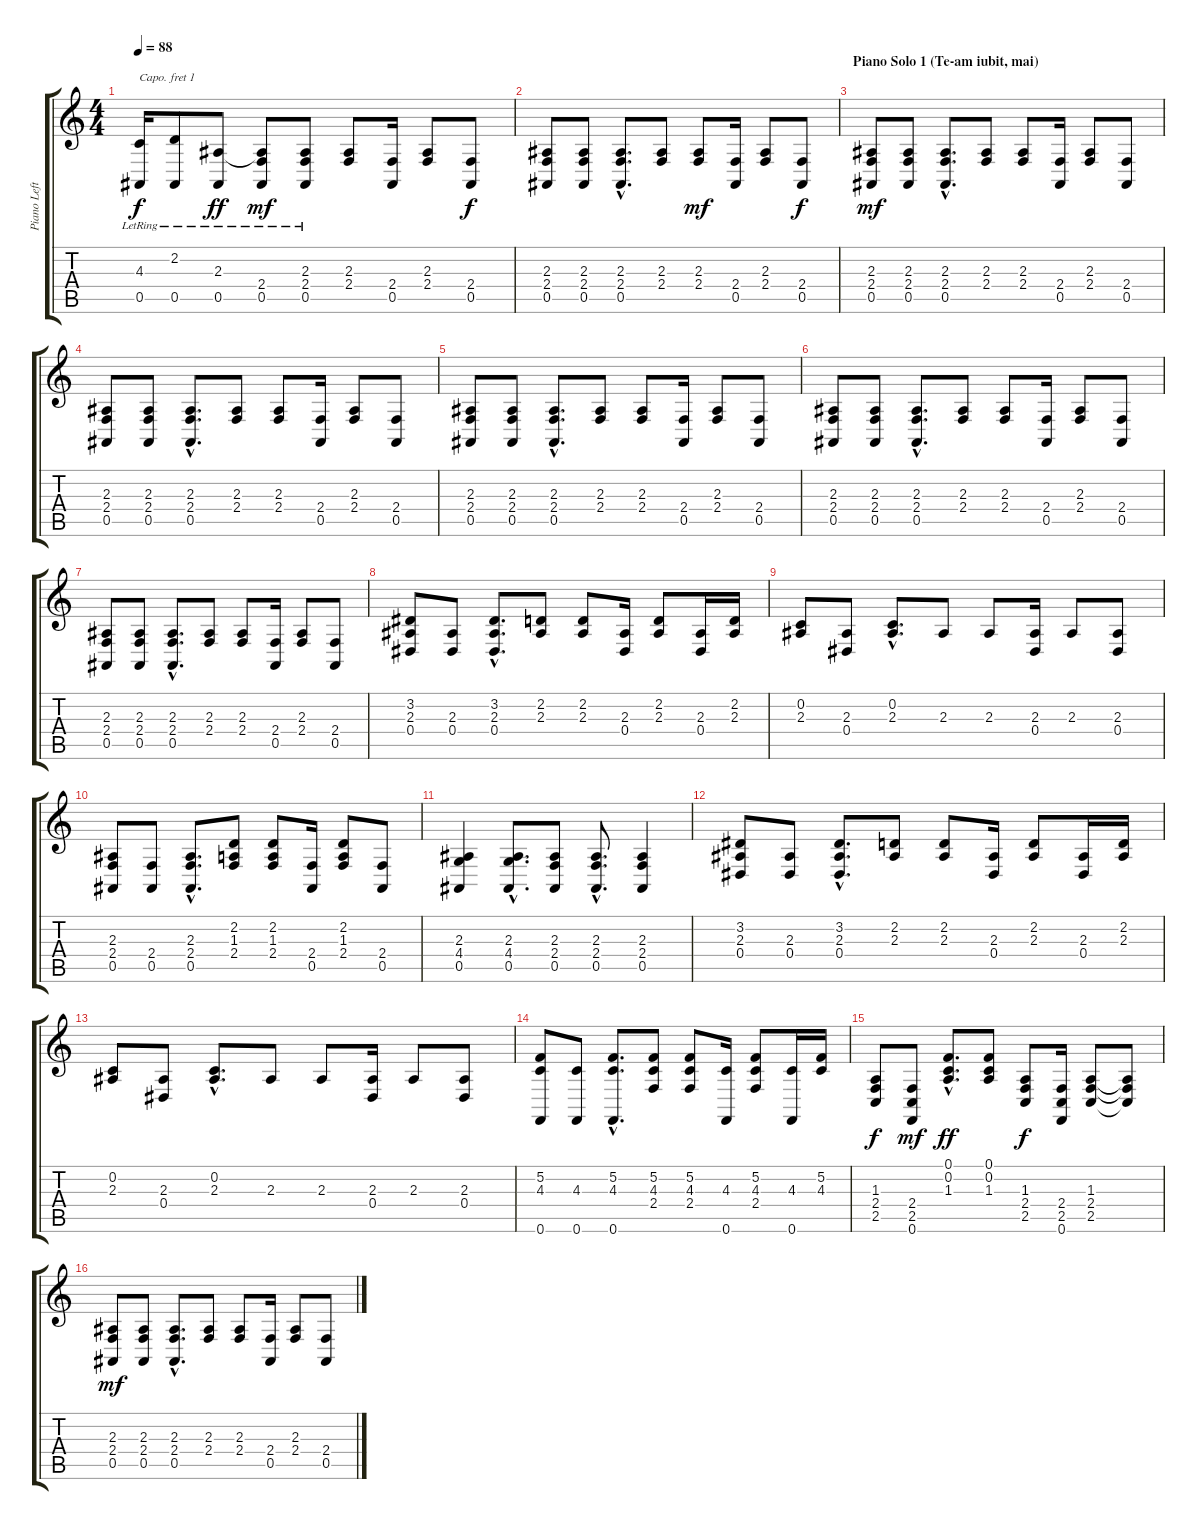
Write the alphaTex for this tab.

\track ("Piano Left Hand" "Piano Left") {instrument electricgrandpiano}
\staff {score tabs}
\capo 1
\tuning (E4 B3 G3 D3 A2 E2) {hide}
\ts (4 4)
\tempo 88
\clef g2
\ks c
(4.3 0.5{lr}).16{dy f} (2.2 0.5{lr}).8 (2.3 0.5{lr}).8{dy ff} (2.3{t} 2.4 0.5{lr}).8{dy mf} (2.3 2.4 0.5{lr}).8 (2.3 2.4).8 (2.4 0.5).16 (2.3 2.4).8 (2.4 0.5).8{dy f} |
(2.3 2.4 0.5).8 (2.3 2.4 0.5).8 (2.3{hac} 2.4{hac} 0.5{hac}).8{d} (2.3 2.4).8 (2.3 2.4).8{dy mf} (2.4 0.5).16 (2.3 2.4).8 (2.4 0.5).8{dy f} |
\section ("" "Piano Solo 1 (Te-am iubit, mai)")
(2.3 2.4 0.5).8{dy mf} (2.3 2.4 0.5).8 (2.3{hac} 2.4{hac} 0.5{hac}).8{d} (2.3 2.4).8 (2.3 2.4).8 (2.4 0.5).16 (2.3 2.4).8 (2.4 0.5).8 |
(2.3 2.4 0.5).8 (2.3 2.4 0.5).8 (2.3{hac} 2.4{hac} 0.5{hac}).8{d} (2.3 2.4).8 (2.3 2.4).8 (2.4 0.5).16 (2.3 2.4).8 (2.4 0.5).8 |
(2.3 2.4 0.5).8 (2.3 2.4 0.5).8 (2.3{hac} 2.4{hac} 0.5{hac}).8{d} (2.3 2.4).8 (2.3 2.4).8 (2.4 0.5).16 (2.3 2.4).8 (2.4 0.5).8 |
(2.3 2.4 0.5).8 (2.3 2.4 0.5).8 (2.3{hac} 2.4{hac} 0.5{hac}).8{d} (2.3 2.4).8 (2.3 2.4).8 (2.4 0.5).16 (2.3 2.4).8 (2.4 0.5).8 |
(2.3 2.4 0.5).8 (2.3 2.4 0.5).8 (2.3{hac} 2.4{hac} 0.5{hac}).8{d} (2.3 2.4).8 (2.3 2.4).8 (2.4 0.5).16 (2.3 2.4).8 (2.4 0.5).8 |
(3.2 2.3 0.4).8 (2.3 0.4).8 (3.2{hac} 2.3{hac} 0.4{hac}).8{d} (2.2 2.3).8 (2.2 2.3).8 (2.3 0.4).16 (2.2 2.3).8 (2.3 0.4).16 (2.2 2.3).16 |
(0.2 2.3).8 (2.3 0.4).8 (0.2{hac} 2.3{hac}).8{d} 2.3.8 2.3.8 (2.3 0.4).16 2.3.8 (2.3 0.4).8 |
(2.3 2.4 0.5).8 (2.4 0.5).8 (2.3{hac} 2.4{hac} 0.5{hac}).8{d} (2.2 1.3 2.4).8 (2.2 1.3 2.4).8 (2.4 0.5).16 (2.2 1.3 2.4).8 (2.4 0.5).8 |
(2.3 4.4 0.5).4 (2.3{hac} 4.4{hac} 0.5{hac}).8{d} (2.3 2.4 0.5).8 (2.3{hac} 2.4{hac} 0.5{hac}).8{d} (2.3 2.4 0.5).4 |
(3.2 2.3 0.4).8 (2.3 0.4).8 (3.2{hac} 2.3{hac} 0.4{hac}).8{d} (2.2 2.3).8 (2.2 2.3).8 (2.3 0.4).16 (2.2 2.3).8 (2.3 0.4).16 (2.2 2.3).16 |
(0.2 2.3).8 (2.3 0.4).8 (0.2{hac} 2.3{hac}).8{d} 2.3.8 2.3.8 (2.3 0.4).16 2.3.8 (2.3 0.4).8 |
(5.2 4.3 0.6).8 (4.3 0.6).8 (5.2{hac} 4.3{hac} 0.6{hac}).8{d} (5.2 4.3 2.4).8 (5.2 4.3 2.4).8 (4.3 0.6).16 (5.2 4.3 2.4).8 (4.3 0.6).16 (5.2 4.3).16 |
(1.3 2.4 2.5).8{dy f} (2.4 2.5 0.6).8{dy mf} (0.1{hac} 0.2{hac} 1.3{hac}).8{d dy ff} (0.1 0.2 1.3).8 (1.3 2.4 2.5).8{dy f} (2.4 2.5 0.6).16 (1.3 2.4 2.5).8 (1.3{t} 2.4{t} 2.5{t}).8 |
(2.3 2.4 0.5).8{dy mf} (2.3 2.4 0.5).8 (2.3{hac} 2.4{hac} 0.5{hac}).8{d} (2.3 2.4).8 (2.3 2.4).8 (2.4 0.5).16 (2.3 2.4).8 (2.4 0.5).8
